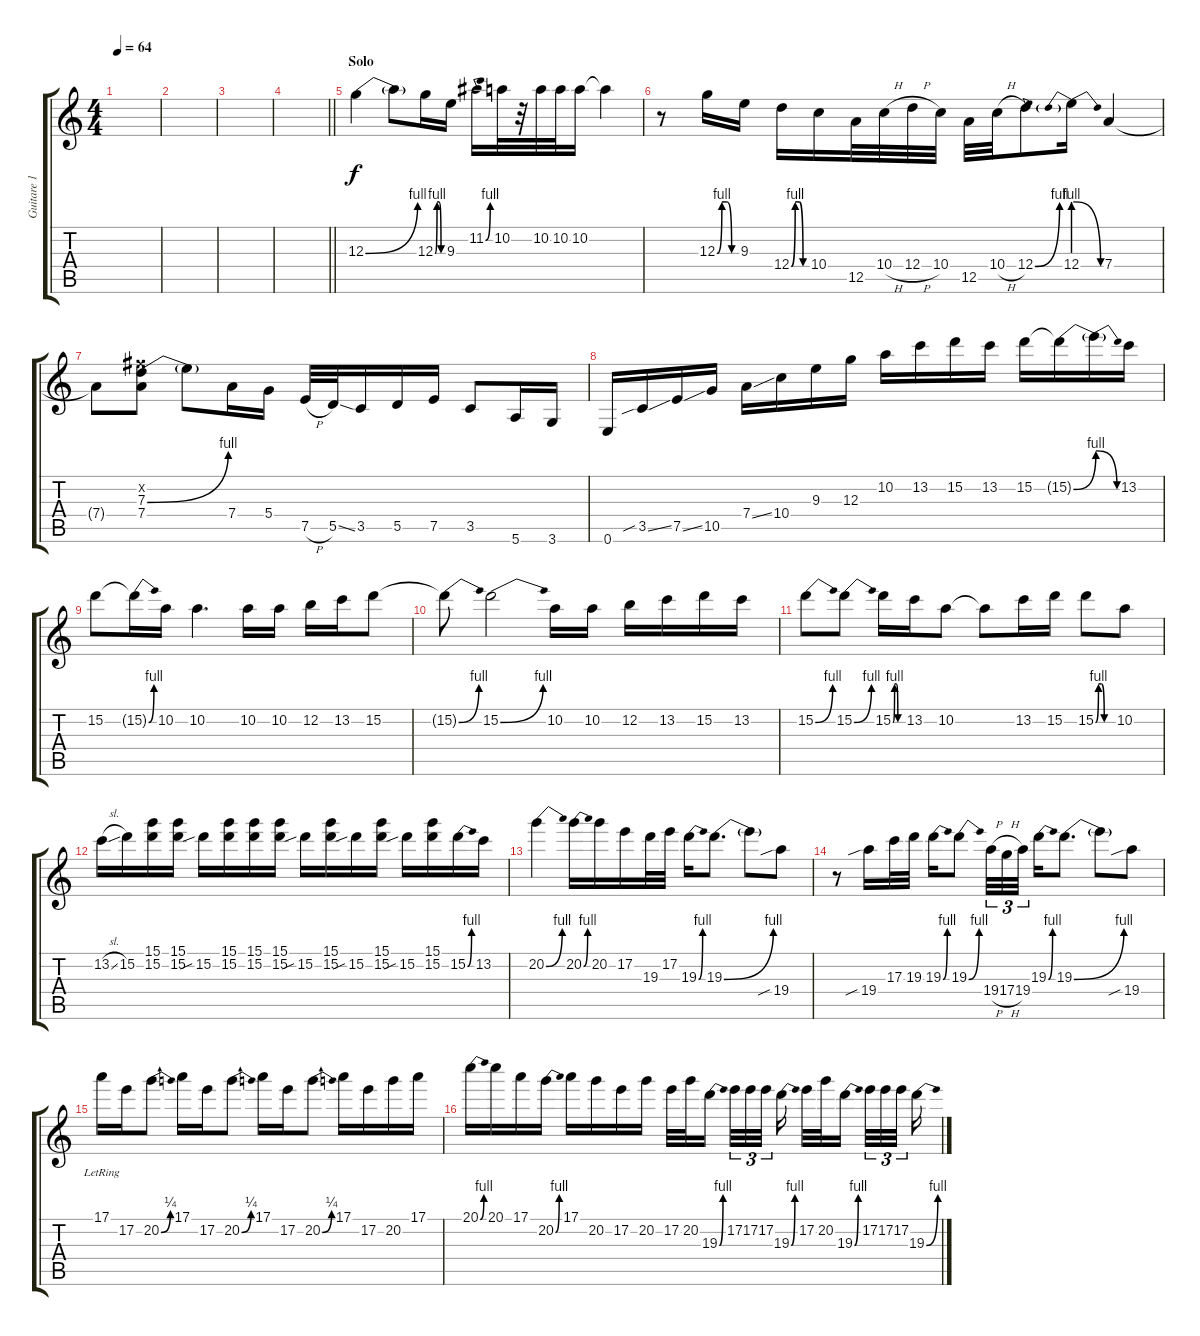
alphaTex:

\track ("Guitare 1" "Guitare 1") {instrument overdrivenguitar}
\staff {score tabs}
\tuning (E4 B3 G3 D3 A2 E2) {hide}
\ts (4 4)
\tempo 64
\clef g2
\ks c
|
|
|
\barLineRight lightlight
|
\section ("" "Solo")
12.3{be (bend 0 0 60 4)}.4 12.3{t}.8 12.3{be (custom 0 0 15 4 30 4 45 0 60 0)}.16 9.3.16 11.2{be (bend 0 0 60 4)}.16 10.2.32 r.32 10.2.32 10.2.32 10.2.16 10.2{t}.4 |
r.8 12.3{be (custom 0 0 15 4 30 4 45 0 60 0)}.16 9.3.16 12.4{be (custom 0 0 15 4 30 4 45 0 60 0)}.16 10.4.16 12.5.32 10.4{h}.32 12.4{h}.32 10.4.32 12.5.32 10.4{h}.32 12.4{be (bend 0 0 60 4)}.8 12.4{be (prebendrelease 0 4 60 0)}.16 7.4.4 |
7.4{t}.8 (7.2{x} 7.3{be (bend 0 0 60 4)} 7.4).8 7.3{t}.8 7.4.16 5.4.16 7.5{h}.32 5.5{ss}.32 3.5.16 5.5.16 7.5.16 3.5.8 5.6.16 3.6.16 |
0.6.16 3.5{sib ss}.16 7.5{ss}.16 10.5.16 7.4{ss}.16 10.4.16 9.3.16 12.3.16 10.2.16 13.2.16 15.2.16 13.2.16 15.2.16 15.2{be (bend 0 0 60 4) t}.16 15.2{be (release 0 4 60 0) t}.16 13.2.16 |
15.2.8 15.2{be (bend 0 0 60 4) t}.16 10.2.16 10.2.4{d} 10.2.16 10.2.16 12.2.16 13.2.16 15.2.8 |
15.2{be (bend 0 0 60 4) t}.8 15.2{be (bend 0 0 60 4)}.2 10.2.16 10.2.16 12.2.16 13.2.16 15.2.16 13.2.16 |
15.2{be (bend 0 0 60 4)}.8 15.2{be (bend 0 0 60 4)}.8 15.2{be (custom 0 0 10 4 20 4 30 0 60 0)}.16 13.2.16 10.2.8 10.2{t}.8 13.2.16 15.2.16 15.2{be (custom 0 0 10 4 20 4 30 0 60 0)}.8 10.2.8 |
13.2{sl}.16 15.2.16 (15.1 15.2).16 (15.1 15.2).16 15.2{sib}.16 (15.1 15.2).16 (15.1 15.2).16 (15.1 15.2).16 15.2{sib}.16 (15.1 15.2).16 15.2{sib}.16 (15.1 15.2).16 15.2{sib}.16 (15.1 15.2).16 15.2{be (bend 0 0 60 4)}.16 13.2.16 |
20.2{be (bend 0 0 60 4)}.4 20.2{be (bend 0 0 60 4)}.16 20.2.16 17.2.16 19.3.32 17.2.32 19.3{be (bend 0 0 60 4)}.16 19.3{be (bend 0 0 60 4)}.8{d} 19.3{t}.8 19.4{sib}.8 |
r.8 19.4{sib}.16 17.3.32 19.3.32 19.3{be (bend 0 0 60 4)}.16 19.3{be (bend 0 0 60 4)}.8 19.4{h}.32{tu (3 2)} 17.4{h}.32{tu (3 2)} 19.4.32{tu (3 2)} 19.3{be (bend 0 0 60 4)}.16 19.3{be (bend 0 0 60 4)}.8{d} 19.3{t}.8 19.4{sib}.8 |
17.1{lr}.16 17.2.16 20.2{be (bend 0 0 60 1)}.8 17.1.16 17.2.16 20.2{be (bend 0 0 60 1)}.8 17.1.16 17.2.16 20.2{be (bend 0 0 60 1)}.8 17.1.16 17.2.16 20.2.16 17.1.16 |
20.1{be (bend 0 0 60 4)}.16 20.1.16 17.1.16 20.2{be (bend 0 0 60 4)}.16 17.1.16 20.2.16 17.2.16 20.2.16 17.2.32 20.2.32 19.3{be (bend 0 0 60 4)}.16{beam splitsecondary} 17.2.32{tu (3 2)} 17.2.32{tu (3 2)} 17.2.32{tu (3 2) beam splitsecondary} 19.3{be (bend 0 0 60 4)}.16 17.2.32 20.2.32 19.3{be (bend 0 0 60 4)}.16{beam splitsecondary} 17.2.32{tu (3 2)} 17.2.32{tu (3 2)} 17.2.32{tu (3 2) beam splitsecondary} 19.3{be (bend 0 0 60 4)}.16
